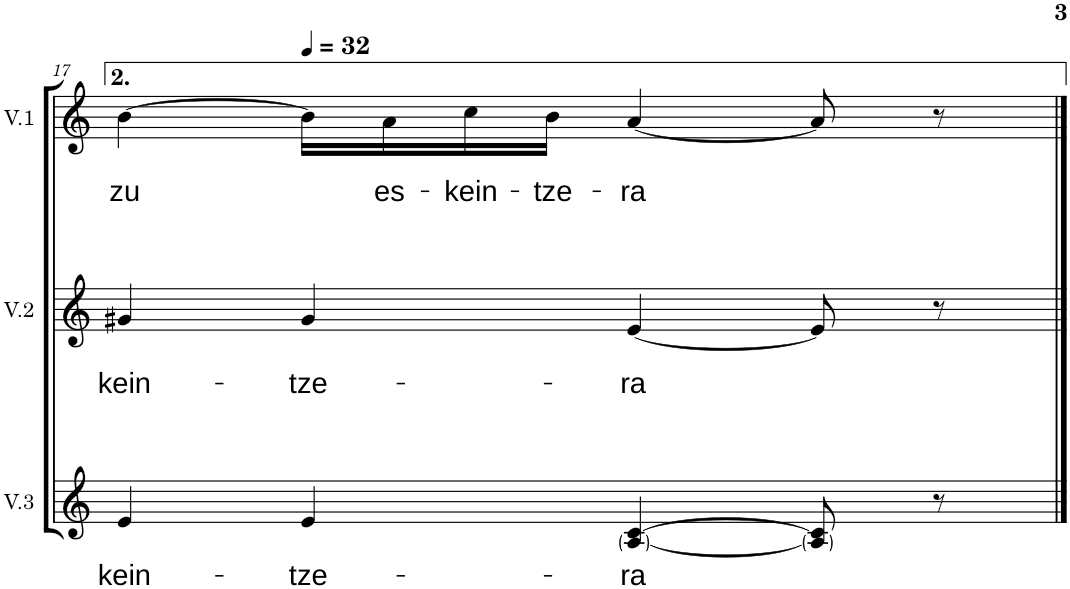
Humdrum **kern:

**kern	**text	**text	**kern	**text	**text	**kern	**text	**text
*part3	*part3	*part3	*part2	*part2	*part2	*part1	*part1	*part1
*staff3	*staff3	*staff3	*staff2	*staff2	*staff2	*staff1	*staff1	*staff1
*I"Voix 3	*	*	*I"Voix 2	*	*	*I"Voix 1	*	*
*I'V.3	*	*	*I'V.2	*	*	*I'V.1	*	*
!!LO:PB:g=z
*clefG2	*	*	*clefG2	*	*	*clefG2	*	*
*k[]	*	*	*k[]	*	*	*k[]	*	*
*M4/4	*	*	*M4/4	*	*	*M4/4	*	*
=17	=17	=17	=17	=17	=17	=17	=17	=17
!	!	!LO:LY:b	!	!	!LO:LY:b	!	!	!LO:LY:b
4e/	.	-kein-	4g#X/	.	-kein-	[4b\	.	-zu
*	*	*	*	*	*	*MM32	*	*
!	!	!LO:LY:b	!	!	!LO:LY:b	!	!	!
4e/	.	-tze-	4g#/	.	-tze-	16b\LL]	.	.
!	!	!	!	!	!	!	!	!LO:LY:b
.	.	.	.	.	.	16a\	.	es-
!	!	!	!	!	!	!	!	!LO:LY:b
.	.	.	.	.	.	16cc\	.	-kein-
!	!	!	!	!	!	!	!	!LO:LY:b
.	.	.	.	.	.	16b\JJ	.	-tze-
!	!	!LO:LY:b	!	!	!LO:LY:b	!	!	!LO:LY:b
[4A/ [4c/	.	-ra	[4e/	.	-ra	[4a/	.	-ra
8A/] 8c/]	.	.	8e/]	.	.	8a/]	.	.
8r	.	.	8r	.	.	8r	.	.
==	==	==	==	==	==	==	==	==
*-	*-	*-	*-	*-	*-	*-	*-	*-
